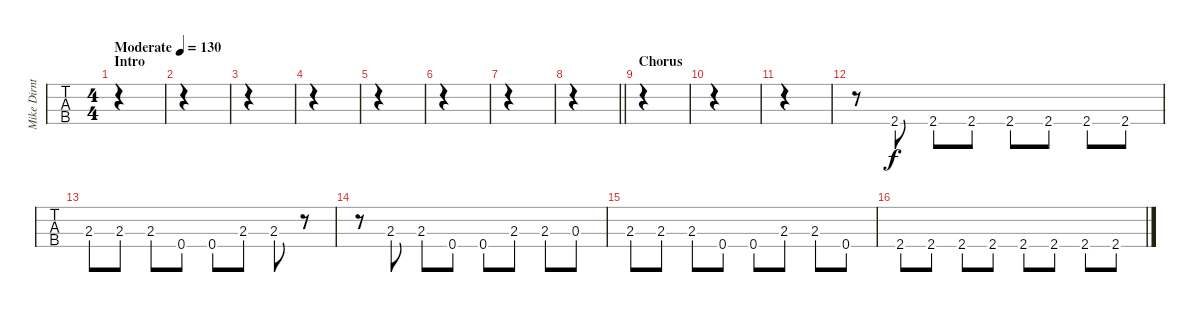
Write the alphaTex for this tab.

\track ("Mike Dirnt - Bass" "Mike Dirnt") {instrument electricbassfinger}
\staff {tabs}
\tuning (G2 D2 A1 E1) {hide}
\ts (4 4)
\section ("" "Intro")
\tempo (130 "Moderate")
\clef f4
\ks c
|
|
|
|
|
|
|
\barLineRight lightlight
|
\section ("" "Chorus")
|
|
|
r.8 2.4.8 2.4.8 2.4.8 2.4.8 2.4.8 2.4.8 2.4.8 |
2.3.8 2.3.8 2.3.8 0.4.8 0.4.8 2.3.8 2.3.8 r.8 |
r.8 2.3.8 2.3.8 0.4.8 0.4.8 2.3.8 2.3.8 0.3.8 |
2.3.8 2.3.8 2.3.8 0.4.8 0.4.8 2.3.8 2.3.8 0.4.8 |
2.4.8 2.4.8 2.4.8 2.4.8 2.4.8 2.4.8 2.4.8 2.4.8
